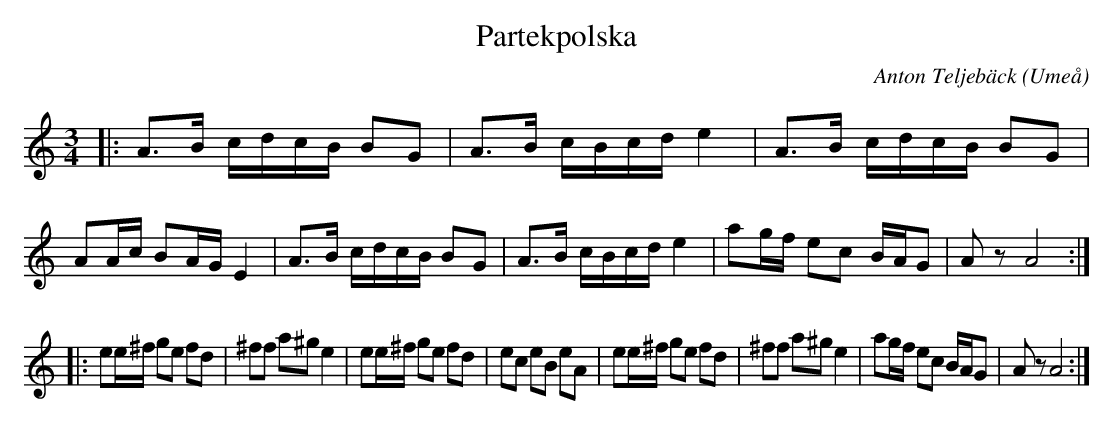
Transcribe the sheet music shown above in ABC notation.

X:1
T:Partekpolska
O:Umeå
C:Anton Teljebäck
M:3/4
L:1/8
K:Am
|: A>B c/d/c/B/ BG | A>B c/B/c/d/ e2 |A>B c/d/c/B/ BG | AA/c/ BA/G/ E2 |A>B c/d/c/B/ BG | A>B c/B/c/d/ e2 | ag/f/ ec B/A/G | Az A4 :|
|: ee/^f/ ge fd | ^ff a^g e2 | ee/^f/ ge fd | ec eB eA |ee/^f/ ge fd | ^ff a^g e2| ag/f/ ec B/A/G | Az A4 :|
